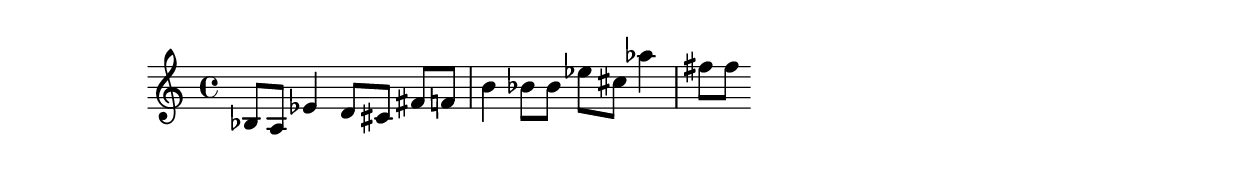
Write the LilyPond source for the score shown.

\version "2.19.82"
\language "english"

\header {
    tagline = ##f
}

\layout {}

\paper {}

\score {
    {
        \accidentalStyle modern-cautionary
        bf8
        [
        a8
        ]
        ef'4
        d'8
        [
        cs'8
        ]
        fs'8
        [
        f'8
        ]
        b'4
        bf'8
        [
        bf'8
        ]
        ef''8
        [
        cs''8
        ]
        af''4
        fs''8
        [
        fs''8
        ]
    }
}